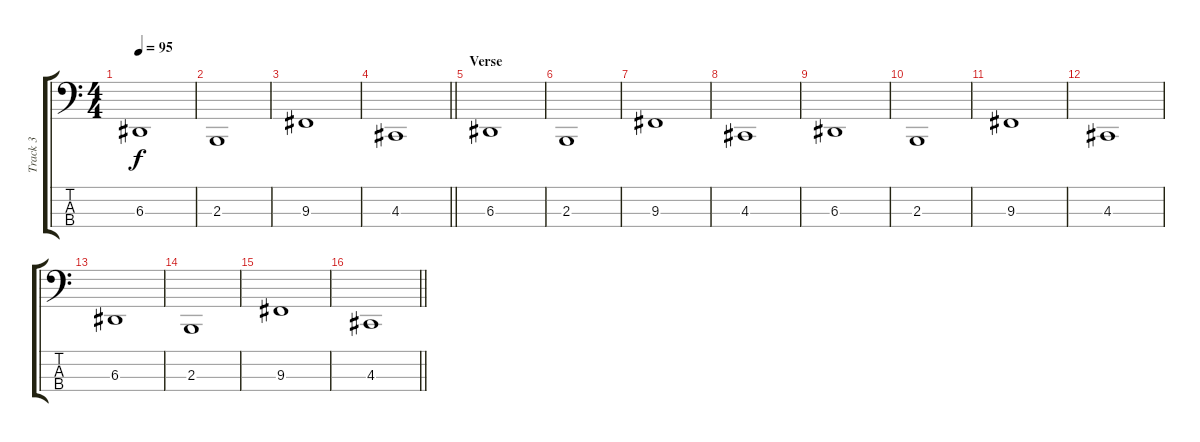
\track ("Track 3" "Track 3") {instrument lead1square}
\staff {score tabs}
\tuning (G2 D2 A1 E1) {hide}
\ts (4 4)
\tempo 95
\clef f4
\ks c
6.3.1{dy f} |
2.3.1 |
9.3.1 |
\barLineRight lightlight
4.3.1 |
\section ("" "Verse")
6.3.1 |
2.3.1 |
9.3.1 |
4.3.1 |
6.3.1 |
2.3.1 |
9.3.1 |
4.3.1 |
6.3.1 |
2.3.1 |
9.3.1 |
\barLineRight lightlight
4.3.1
